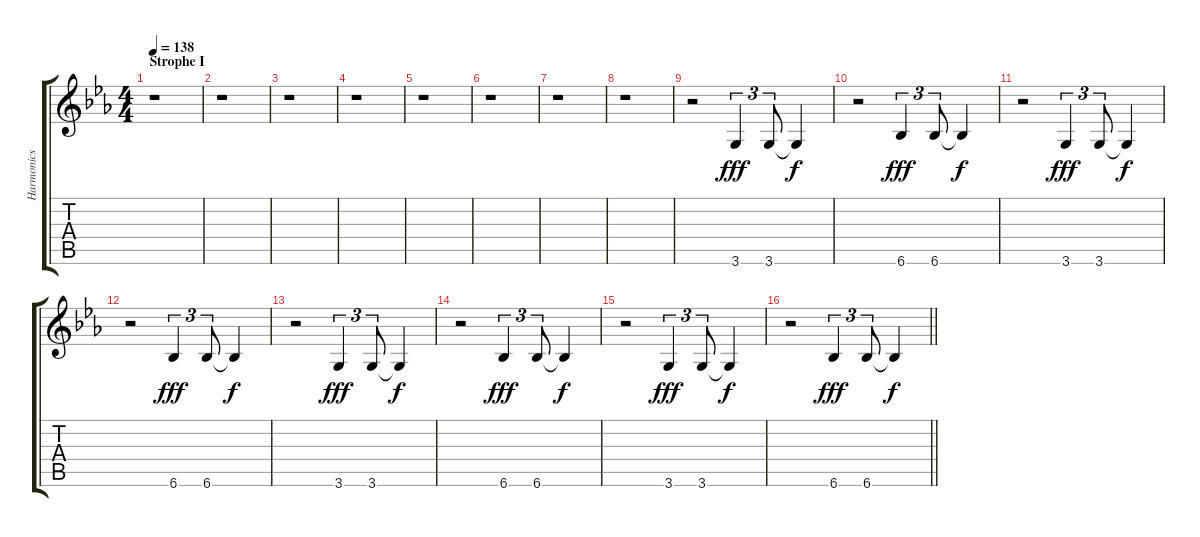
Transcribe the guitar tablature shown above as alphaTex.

\track ("Harmonics" "Harmonics") {instrument guitarharmonics}
\staff {score tabs}
\tuning (E4 B3 G3 D3 A2 E2) {hide}
\ts (4 4)
\section ("" "Strophe I")
\tempo 138
\clef g2
\ks eb
r.1{dy fff} |
r.1 |
r.1 |
r.1 |
r.1 |
r.1 |
r.1 |
r.1 |
r.2 3.6.4{tu (3 2)} 3.6.8{tu (3 2)} 3.6{t}.4{dy f} |
r.2 6.6.4{tu (3 2) dy fff} 6.6.8{tu (3 2)} 6.6{t}.4{dy f} |
r.2 3.6.4{tu (3 2) dy fff} 3.6.8{tu (3 2)} 3.6{t}.4{dy f} |
r.2 6.6.4{tu (3 2) dy fff} 6.6.8{tu (3 2)} 6.6{t}.4{dy f} |
r.2 3.6.4{tu (3 2) dy fff} 3.6.8{tu (3 2)} 3.6{t}.4{dy f} |
r.2 6.6.4{tu (3 2) dy fff} 6.6.8{tu (3 2)} 6.6{t}.4{dy f} |
r.2 3.6.4{tu (3 2) dy fff} 3.6.8{tu (3 2)} 3.6{t}.4{dy f} |
\barLineRight lightlight
r.2 6.6.4{tu (3 2) dy fff} 6.6.8{tu (3 2)} 6.6{t}.4{dy f}
